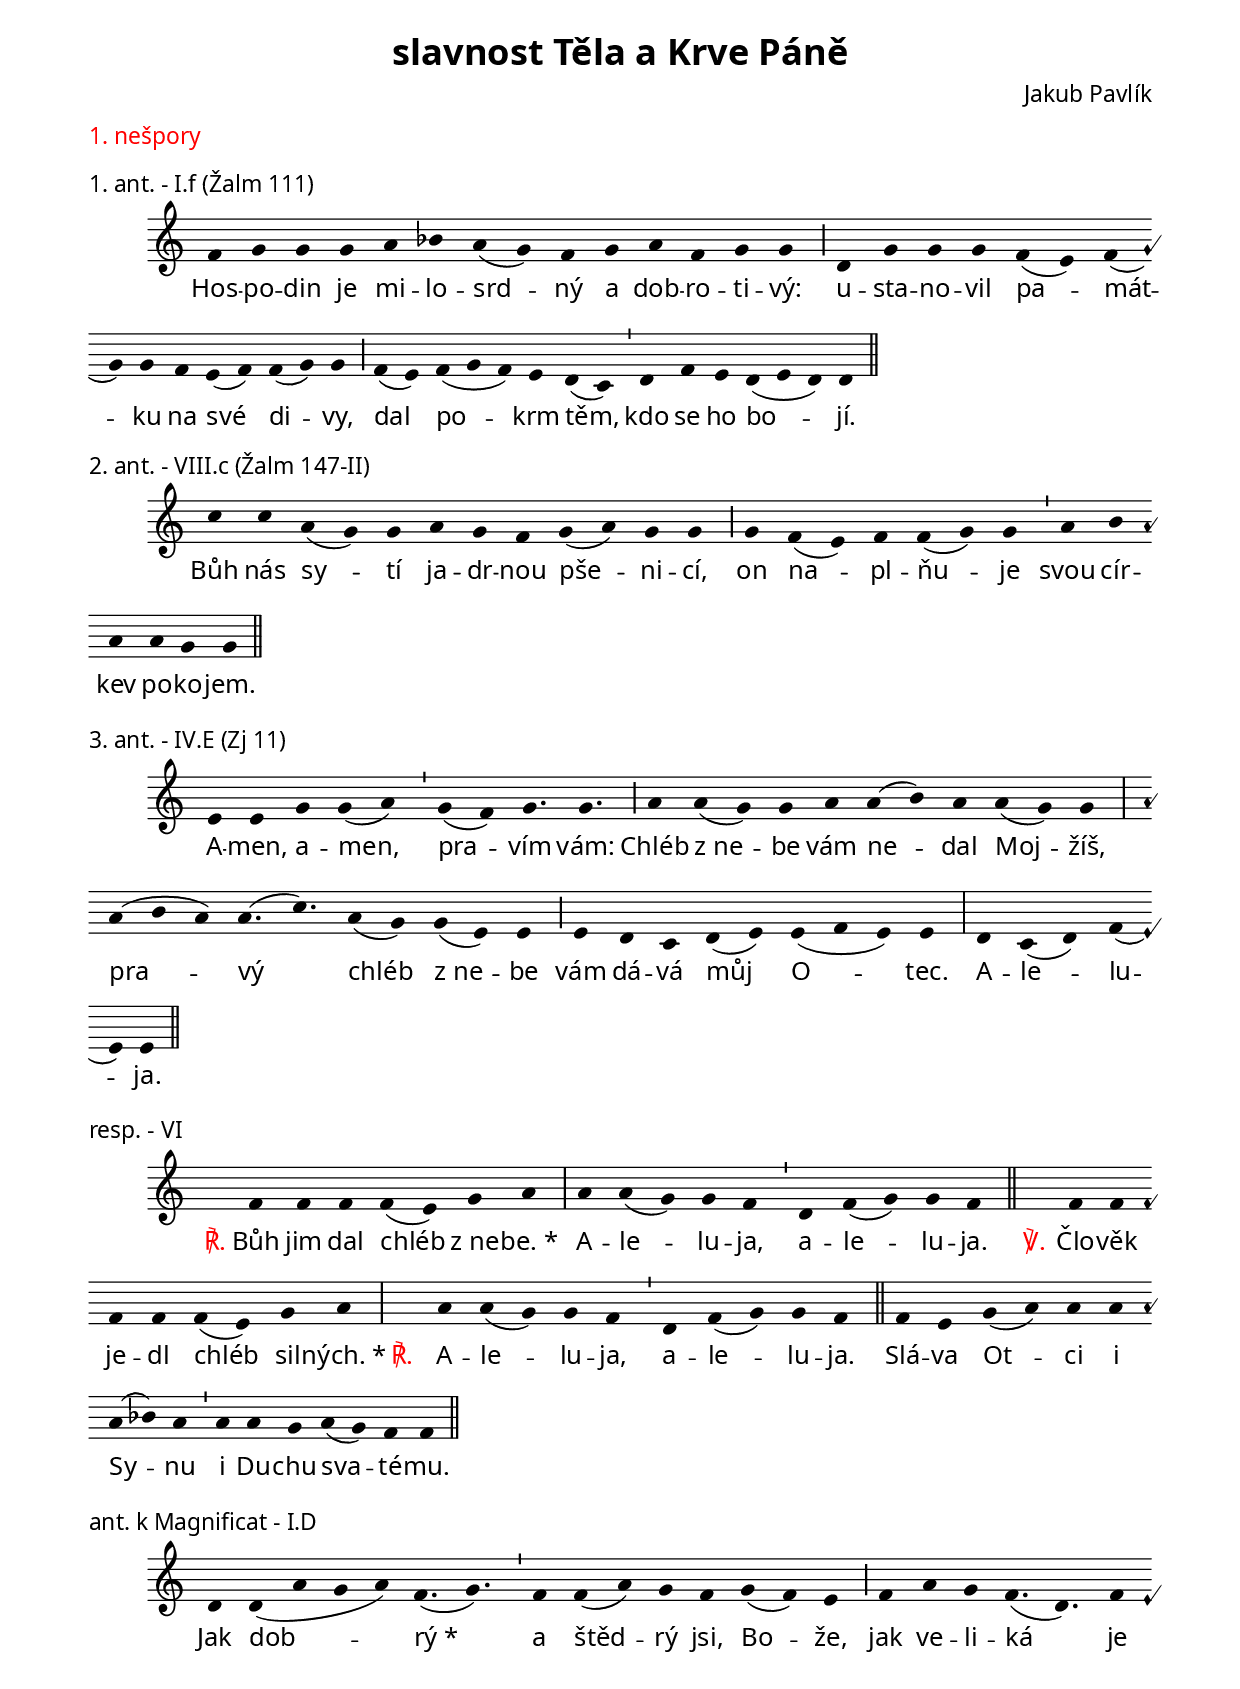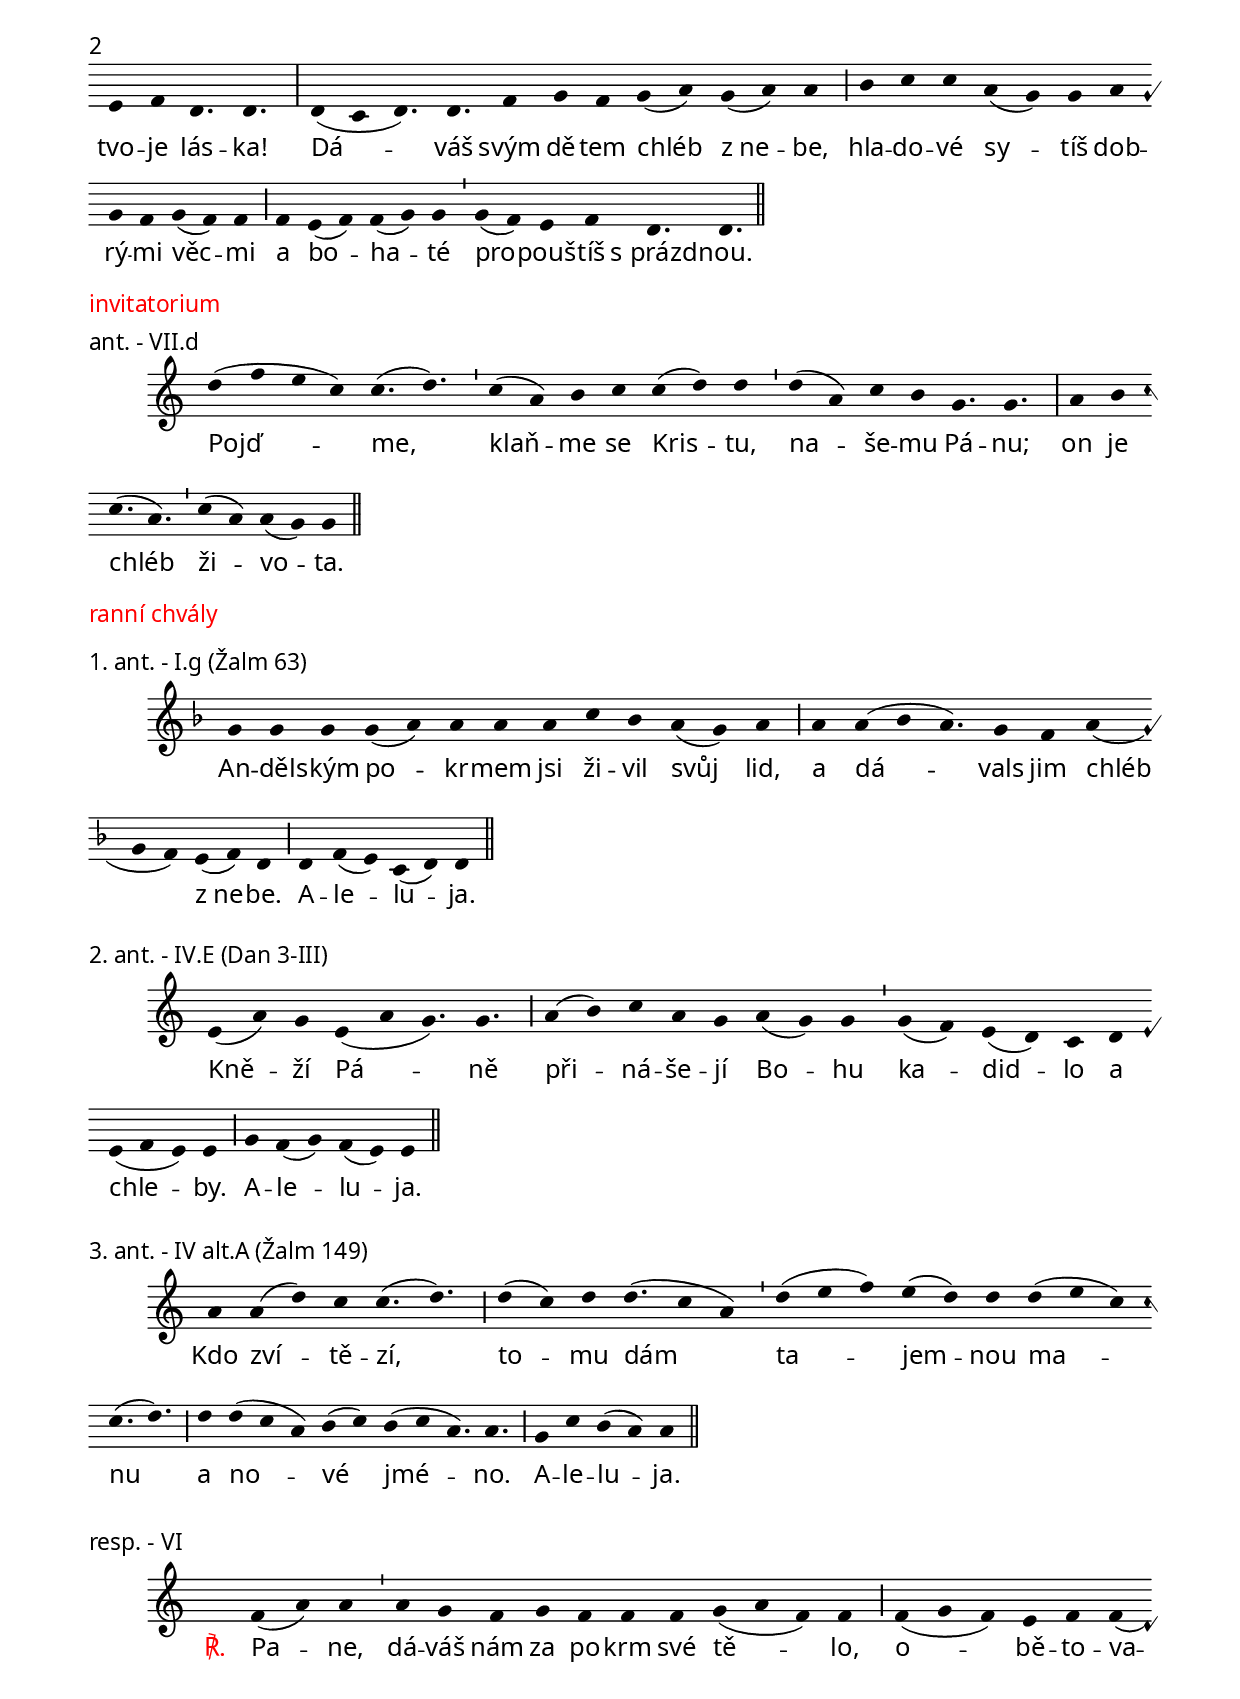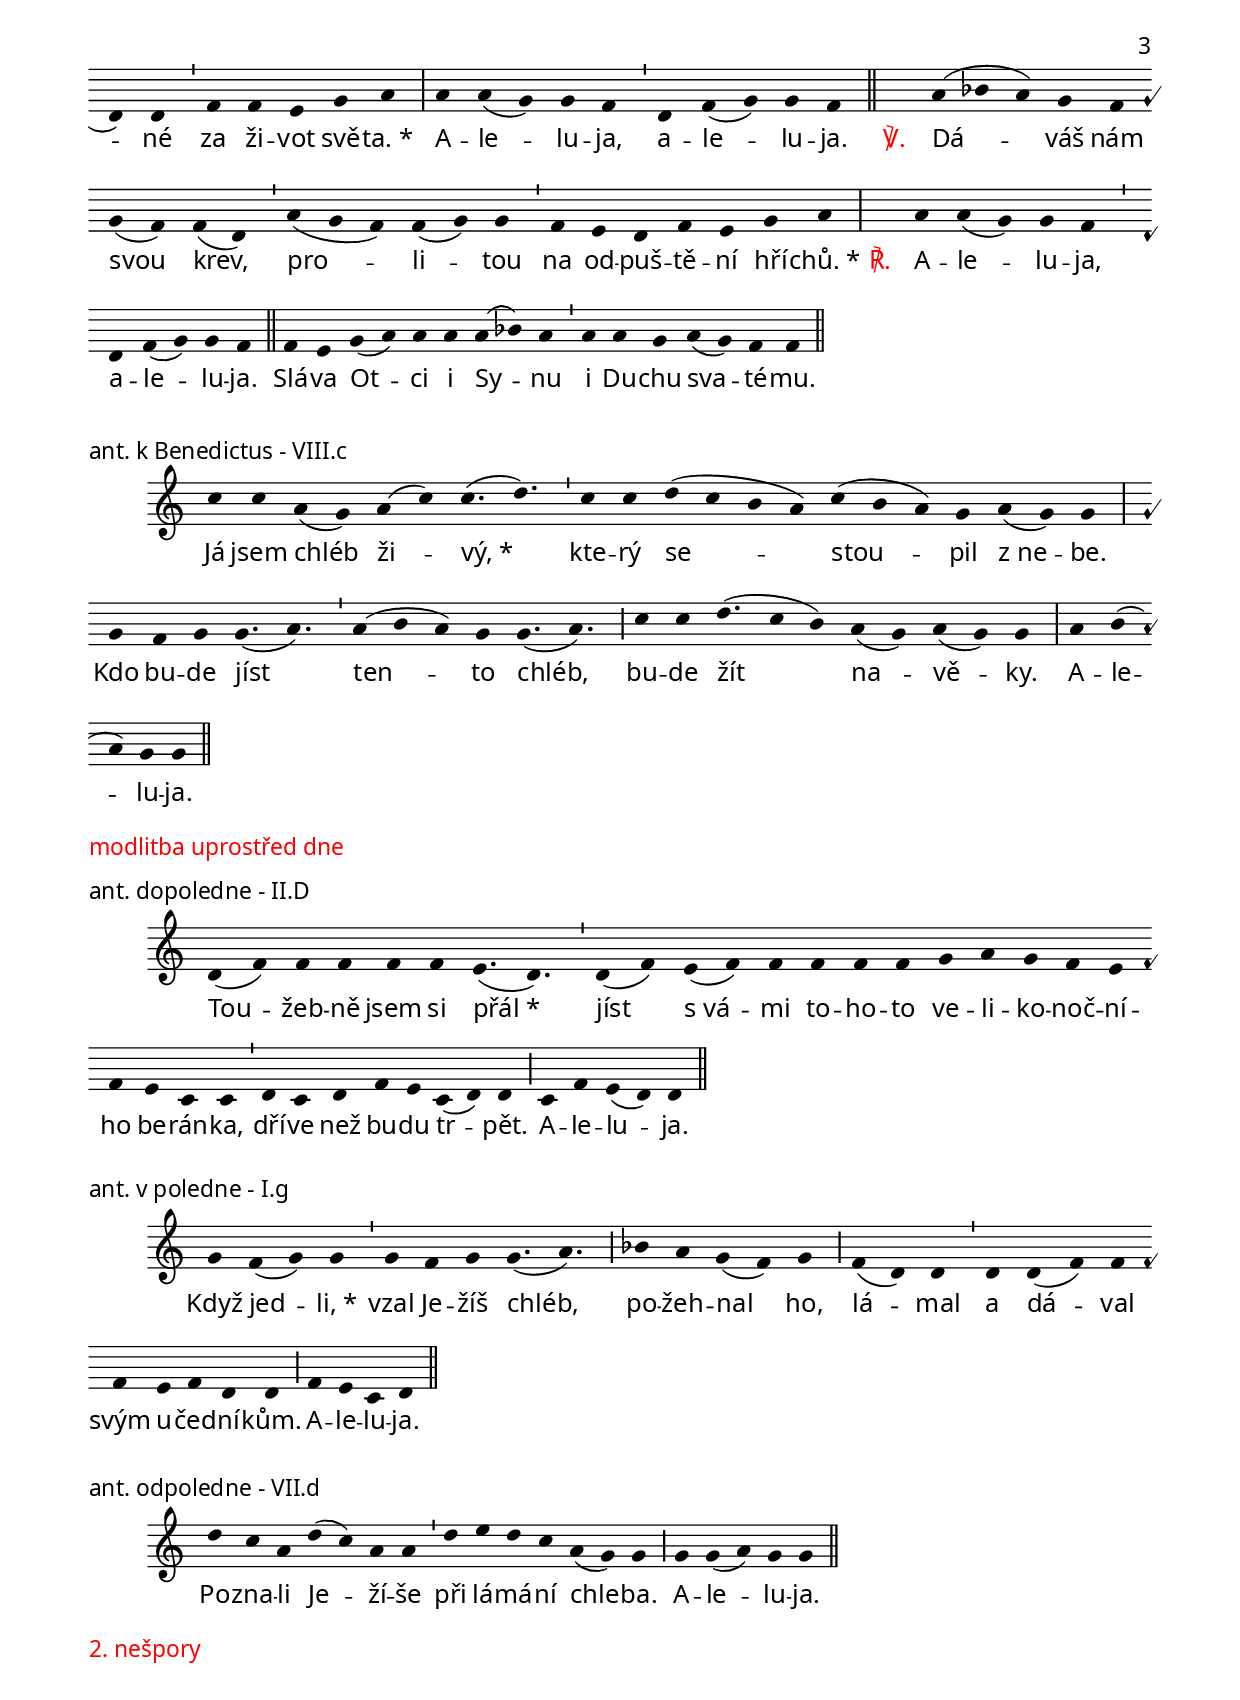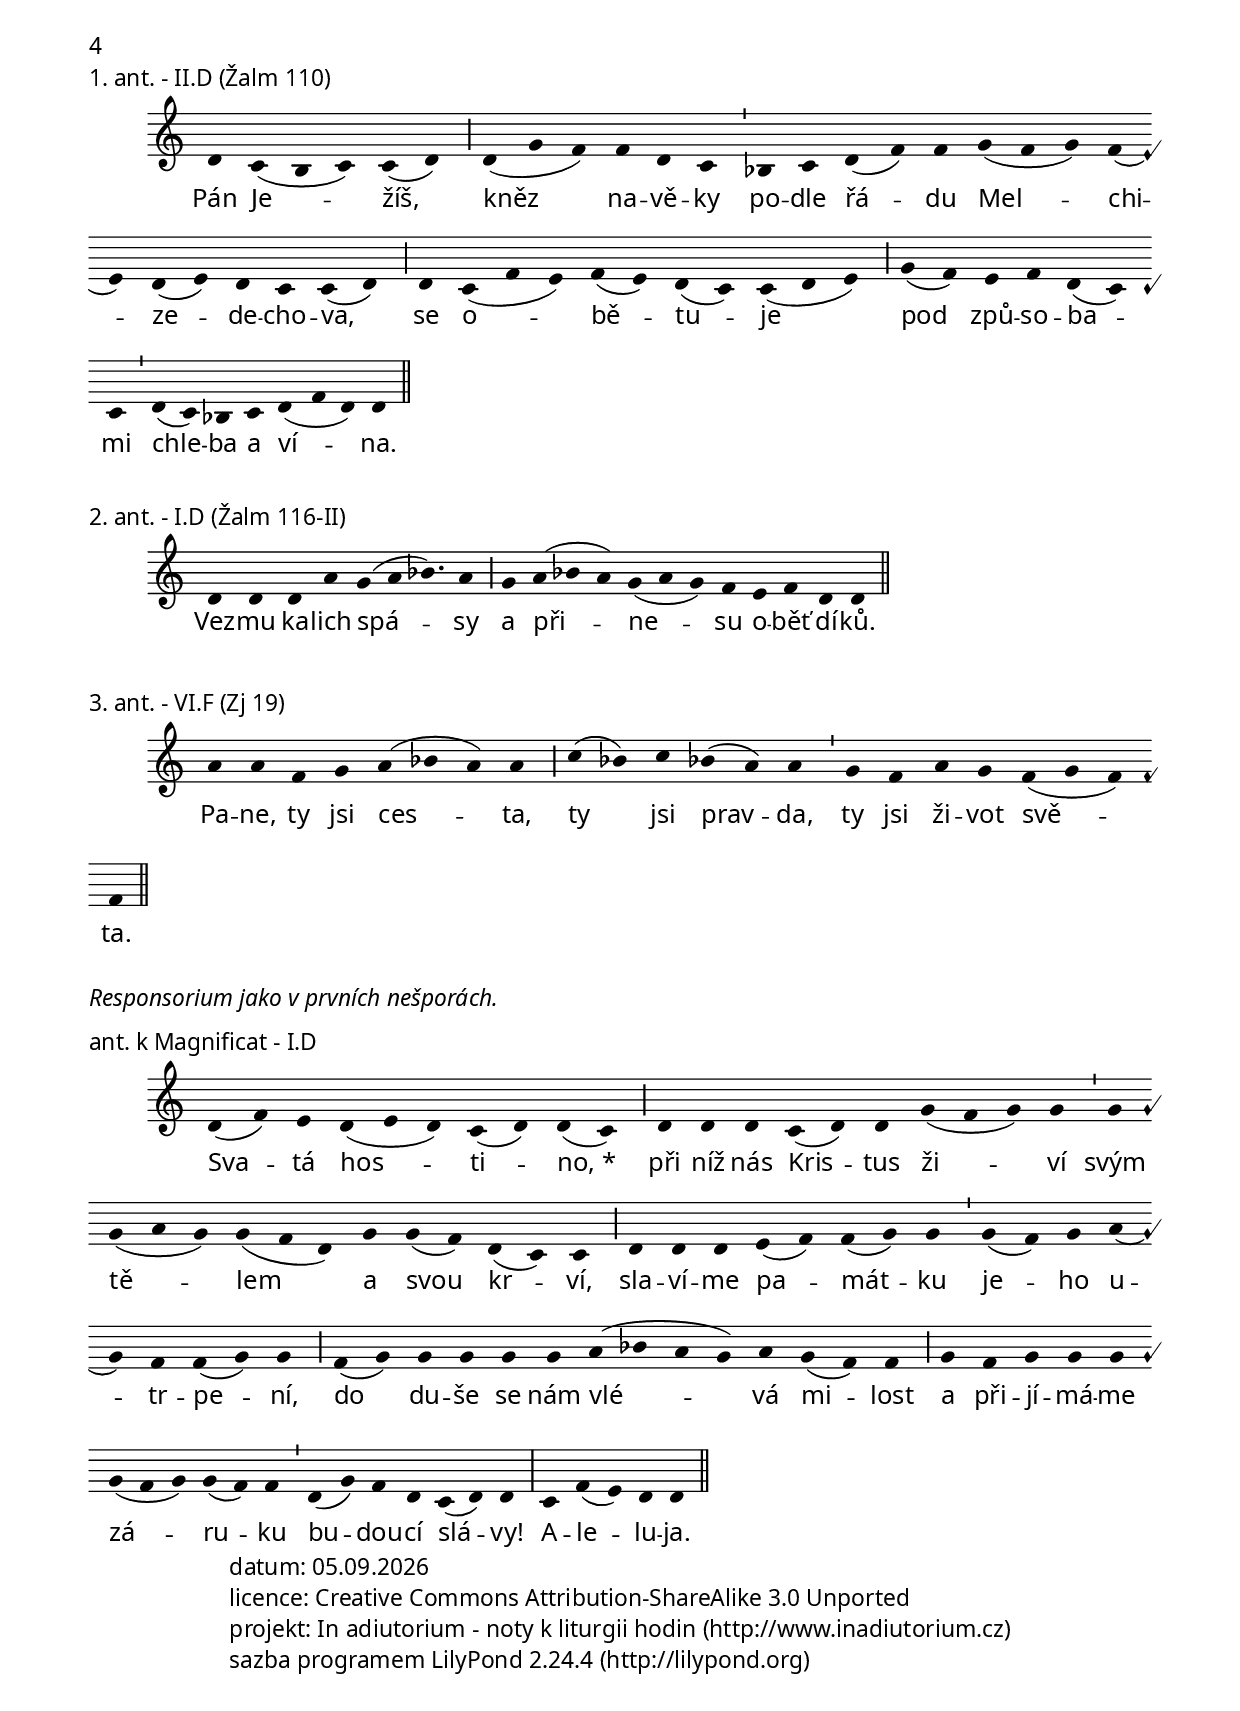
\version "2.14.2"

\header {
  title = "slavnost Těla a Krve Páně"
  composer = "Jakub Pavlík"
}

\include "spolecne.ly"
\include "dilyresponsorii.ly"

\markup {\nadpisHodinka {"1. nešpory"}}

\score {
  \relative c' {
    \choralniRezim
    f g g g a4 bes a( g) f g a f g g \barMaior
    d g g g f( e) f( g) g f e( f) f( g) g \barMaior
    f( e) f( g f) e d( c) \barMin d f e d( e d) d \barFinalis
  }
  \addlyrics {
    Hos -- po -- din je mi -- lo -- srd -- ný a dob -- ro -- ti -- vý:
    u -- sta -- no -- vil pa -- mát -- ku na své di -- vy,
    dal po -- krm těm, kdo se ho bo -- jí.
  }
  \header {
    quid = "1. ant."
    modus = "I"
    differentia = "f" 
    psalmus = "Žalm 111"
    id = ""
    piece = \markup {\sestavTitulek}
  }
}

\score {
  \relative c'' {
    \choralniRezim
    c4 c a( g) g a g f g( a) g g \barMaior
    g f( e) f f( g) g \barMin a b a a g g \barFinalis
  }
  \addlyrics {
    Bůh nás sy -- tí ja -- dr -- nou pše -- ni -- cí,
    on na -- pl -- ňu -- je svou cír -- kev po -- ko -- jem.
  }
  \header {
    quid = "2. ant."
    modus = "VIII"
    differentia = "c" 
    psalmus = "Žalm 147-II"
    id = ""
    piece = \markup {\sestavTitulek}
  }
}

\score {
  \relative c' {
    \choralniRezim
    e4 e g g( a) \barMin g( f) g4. g \barMaior
    a4 a( g) g a a( b) a a( g) g \barMax
    a( b a) a4.( c) a4( g) g( e) e \barMaior
    e d c d( e) e( f e) e \barMax
    d c( d) f( e) e \barFinalis
  }
  \addlyrics {
    A -- men, a -- men, pra -- vím vám:
    Chléb z_ne -- be vám ne -- dal Moj -- žíš,
    pra -- vý chléb z_ne -- be vám dá -- vá můj O -- tec.
    A -- le -- lu -- ja.
  }
  \header {
    quid = "3. ant."
    modus = "IV"
    differentia = "E" 
    psalmus = "Zj 11"
    id = ""
    piece = \markup {\sestavTitulek}
  }
}

\score {
  \relative c' {
    \choralniRezim
    
    % R
    \neviditelna f
    f4 f f f( e) g a \barMax
    \respVIalelujaResponsum \barFinalis
    % V
    \neviditelna f
    f4 f f f f( e) g a \barMax
    % R
    \neviditelna a
    \respVIalelujaResponsum \barFinalis
    % Slava
    \respVIalelujaDoxologie \barFinalis
  }
  \addlyrics {
    \Response Bůh jim dal chléb z_ne -- be._* 
    A -- le -- lu -- ja, a -- le -- lu -- ja.
    \Verse Člo -- věk je -- dl chléb sil -- ných._*
    \Response A -- le -- lu -- ja, a -- le -- lu -- ja.
    \textRespDoxologie
  }
  \header {
    quid = "resp."
    modus = "VI"
    id = ""
    piece = \markup {\sestavTitulekResp}
  }
}

\score {
  \relative c' {
    \choralniRezim
    d4 d( a' g a) f4.( g) \barMin f4 f( a) g f g( f) e \barMaior
    f a g f4.( d) f4 e f d4. d \barMax
    
    d4( c d4.) d f4 g f g( a) g( a) a \barMaior
    b c c a( g) g a g f g( f) f \barMaior
    f e( f) f( g) g \barMin g( f) e f d4. d \barFinalis
  }
  \addlyrics {
    Jak dob -- rý_* a štěd -- rý jsi, Bo -- že,
    jak ve -- li -- ká je tvo -- je lás -- ka!
    
    Dá -- váš svým dě -- tem chléb z_ne -- be,
    hla -- do -- vé sy -- tíš dob -- rý -- mi věc -- mi
    a bo -- ha -- té pro -- pouš -- tíš s_prázd -- nou.
  }
  \header {
    quid = "ant. k Magnificat"
    modus = "I"
    differentia = "D" 
    psalmus = ""
    id = ""
    piece = \markup {\sestavTitulekBezZalmu}
  }
}

\markup {\nadpisHodinka {"invitatorium"}}

\score {
  \relative c'' {
    \choralniRezim
    d4( f e c) c4.( d) \barMin
    c4( a) b c c( d) d \barMin
    d4( a) c b g4. g \barMax
    a4 b c4.( a) \barMin c4( a) a( g) g \barFinalis
  }
  \addlyrics {
    Pojď -- me, klaň -- me se Kris -- tu, na -- še -- mu Pá -- nu;
    on je chléb ži -- vo -- ta.
  }
  \header {
    quid = "ant."
    modus = "VII"
    differentia = "d" 
    psalmus = ""
    piece = \markup {\sestavTitulekBezZalmu}
  }
}

\markup {\nadpisHodinka {"ranní chvály"}}

\score {
  \relative c'' {
    \choralniRezim
    \key f \major
    g4 g g g( a) a a a c bes a( g) a \barMaior
    a a( bes a4.) g4 f a( g f) e( f) d \barMaior
    d f( e) c( d) d \barFinalis
  }
  \addlyrics {
    An -- děl -- ským po -- kr -- mem jsi ži -- vil svůj lid,
    a dá -- vals jim chléb z_ne -- be.
    A -- le -- lu -- ja.
  }
  \header {
    quid = "1. ant."
    modus = "I"
    differentia = "g" 
    psalmus = "Žalm 63"
    id = ""
    piece = \markup {\sestavTitulek}
  }
}

\score {
  \relative c' {
    \choralniRezim
    e4( a) g e( a g4.) g \barMaior
    a4( b) c a g a( g) g \barMin 
    g( f) e( d) c d e( f e) e \barMaior
    g f( g) f( e) e \barFinalis
  }
  \addlyrics {
    Kně -- ží Pá -- ně
    při -- ná -- še -- jí Bo -- hu ka -- did -- lo a chle -- by.
    A -- le -- lu -- ja.
  }
  \header {
    quid = "2. ant."
    modus = "IV"
    differentia = "E" 
    psalmus = "Dan 3-III"
    id = ""
    piece = \markup {\sestavTitulek}
  }
}

\score {
  \relative c'' {
    \choralniRezim
    a4 a( d) c c4.( d) \barMaior
    d4( c) d d4.( c4 a) \barMin d( e f) e( d) d d( e c) c4.( d) \barMaior
    d4 d( c a) b( c) b( c a4.) a \barMaior
    g4 c b( a) a \barFinalis 
  }
  \addlyrics {
    Kdo zví -- tě -- zí, 
    to -- mu dám ta -- jem -- nou ma -- nu
    a no -- vé jmé -- no.
    A -- le -- lu -- ja.
  }
  \header {
    quid = "3. ant."
    modus = "IV alt"
    differentia = "A" 
    psalmus = "Žalm 149"
    id = ""
    piece = \markup {\sestavTitulek}
  }
}

\score {
  \relative c' {
    \choralniRezim
    
    % R
    \neviditelna f
    f4( a) a \barMin a g f g f f f g( a f) f \barMaior f( g f) e f f( d) d \barMin f f e g a \barMax
    \respVIalelujaResponsum \barFinalis
    % V
    \neviditelna f
    a( bes a) g f g( f) f( d) \barMin a'( g f) f( g) g \barMin f e d f e g a \barMax
    % R
    \neviditelna a
    \respVIalelujaResponsum \barFinalis
    % Slava
    \respVIalelujaDoxologie \barFinalis
  }
  \addlyrics {
    \Response Pa -- ne, dá -- váš nám za po -- krm své tě -- lo, o -- bě -- to -- va -- né za ži -- vot svě -- ta._*
    A -- le -- lu -- ja, a -- le -- lu -- ja.
    \Verse Dá -- váš nám svou krev, pro -- li -- tou na od -- puš -- tě -- ní hří -- chů._*
    \Response A -- le -- lu -- ja, a -- le -- lu -- ja.
    \textRespDoxologie
  }
  \header {
    quid = "resp."
    modus = "VI"
    id = ""
    piece = \markup {\sestavTitulekResp}
  }
}

\score {
  \relative c'' {
    \choralniRezim
    c4 c a( g) a( c) c4.( d) \barMin c4 c d( c b a) c( b a) g a( g) g \barMax 
    g f g g4.( a) \barMin a4( b a) g g4.( a) \barMaior c4 c d4.( c4 b) a( g) a( g) g \barMax
    a b( a) g g \barFinalis
  }
  \addlyrics {
    Já jsem chléb ži -- vý,_* kte -- rý se -- stou -- pil z_ne -- be.
    Kdo bu -- de jíst ten -- to chléb, bu -- de žít na -- vě -- ky.
    A -- le -- lu -- ja.
  }
  \header {
    quid = "ant. k Benedictus"
    modus = "VIII"
    differentia = "c" 
    psalmus = ""
    id = ""
    piece = \markup {\sestavTitulekBezZalmu}
  }
}

\markup {\nadpisHodinka {"modlitba uprostřed dne"}}

\score {
  \relative c' {
    \choralniRezim
    d4( f) f f f f e4.( d) \barMin
    d4( f) e( f) f f f f g a g f e f e c c \barMin
    d c d f e c( d) d \barMaior
    c f e( d) d \barFinalis
  }
  \addlyrics {
    Tou -- žeb -- ně jsem si přál_*
    jíst s_vá -- mi to -- ho -- to ve -- li -- ko -- noč -- ní -- ho be -- rán -- ka,
    dří -- ve než bu -- du tr -- pět.
    A -- le -- lu -- ja.
  }
  \header {
    quid = "ant. dopoledne"
    modus = "II"
    differentia = "D" 
    psalmus = ""
    id = ""
    fons = "Svatý týden, čtvrtek, ad Benedictus; přidáno aleluja"
    piece = \markup {\sestavTitulekBezZalmu}
  }
}

\score {
  \relative c'' {
    \choralniRezim
    g4 f( g) g \barMin g f g g4.( a) \barMaior
    bes4 a g( f) g \barMaior
    f( d) d \barMin d d( f) f f e f d d \barMaior
    f e c d \barFinalis
  }
  \addlyrics {
    Když jed -- li,_* vzal Je -- žíš chléb,
    po -- žeh -- nal ho,
    lá -- mal a dá -- val svým u -- čed -- ní -- kům.
    A -- le -- lu -- ja.
  }
  \header {
    quid = "ant. v poledne"
    modus = "I"
    differentia = "g" 
    psalmus = ""
    id = ""
    fons = "Velikonoční triduum, Zelený čtvrtek, ad Magnificat; přidáno aleluja"
    piece = \markup {\sestavTitulekBezZalmu}
  }
}

\score {
  \relative c'' {
    \choralniRezim
    d4 c a d( c) a a \barMin d e d c a( g) g \barMaior
    g g( a) g g \barFinalis
  }
  \addlyrics {
    Po -- zna -- li Je -- ží -- še při lá -- má -- ní chle -- ba.
    A -- le -- lu -- ja.
  }
  \header {
    quid = "ant. odpoledne"
    modus = "VII"
    differentia = "d" 
    psalmus = ""
    id = ""
    piece = \markup {\sestavTitulekBezZalmu}
  }
}

\markup {\nadpisHodinka {"2. nešpory"}}

\score {
  \relative c' {
    \choralniRezim
    d c( b c) c( d) \barMaior
    d( g f) f d c \barMin bes! c d( f) f g( f g) f( e) d( e) d c c( d) \barMaior
    d c( f e) f( e) d( c) c( d e) \barMaior 
    g( f) e f d( c) c \barMin d( c) bes! c d( f d) d \barFinalis
  }
  \addlyrics {
    Pán Je -- žíš,
    kněz na -- vě -- ky po -- dle řá -- du Mel -- chi -- ze -- de -- cho -- va,
    se o -- bě -- tu -- je 
    pod způ -- so -- ba -- mi chle -- ba a ví -- na.
  }
  \header {
    quid = "1. ant."
    modus = "II"
    differentia = "D" 
    psalmus = "Žalm 110"
    id = ""
    piece = \markup {\sestavTitulek}
  }
}

\score {
  \relative c' {
    \choralniRezim
    d4 d d a' g( a bes4.) a4 \barMaior
    g a( bes a) g( a g) f e f d d \barFinalis
  }
  \addlyrics {
    Vez -- mu ka -- lich spá -- sy
    a při -- ne -- su o -- běť dí -- ků.
  }
  \header {
    quid = "2. ant."
    modus = "I"
    differentia = "D" 
    psalmus = "Žalm 116-II"
    id = ""
    piece = \markup {\sestavTitulek}
  }
}

\score {
  \relative c'' {
    \choralniRezim
    a4 a f g a( bes a) a \barMaior
    c( bes) c bes( a) a \barMin g f a g f( g f) f \barFinalis
  }
  \addlyrics {
    Pa -- ne, ty jsi ces -- ta, 
    ty jsi prav -- da,
    ty jsi ži -- vot svě -- ta.
  }
  \header {
    quid = "3. ant."
    modus = "VI"
    differentia = "F" 
    psalmus = "Zj 19"
    id = ""
    piece = \markup {\sestavTitulek}
  }
}

\markup\italic{Responsorium jako v prvních nešporách.}

\score {
  \relative c' {
    \choralniRezim
    d( f) e d( e d) c( d) d( c) \barMaior
    d d d c( d) d g( f g) g \barMin g g( a g) g( f d) g g( f) d( c) c \barMaior
    d d d e( f) f( g) g \barMin g( f) g a( g) f f( g) g \barMaior
    f( g) g g g g a( bes a g) a g( f) f \barMaior
    g f g g g g( f g) g( f) f \barMin d( g) f d c( d) d \barMax
    c f( e) d d \barFinalis
  }
  \addlyrics {
    % Jedno dlouhe rozvite osloveni - bez jakehokoli nasledneho
    % sdeleni.
    Sva -- tá hos -- ti -- no,_*
    při níž nás Kris -- tus ži -- ví svým tě -- lem a svou kr -- ví,
    sla -- ví -- me pa -- mát -- ku je -- ho u -- tr -- pe -- ní,
    do du -- še se nám vlé -- vá mi -- lost
    a při -- jí -- má -- me zá -- ru -- ku bu -- dou -- cí slá -- vy!
    A -- le -- lu -- ja.
  }
  \header {
    quid = "ant. k Magnificat"
    modus = "I"
    differentia = "D" 
    psalmus = ""
    id = ""
    piece = \markup {\sestavTitulekBezZalmu}
  }
}